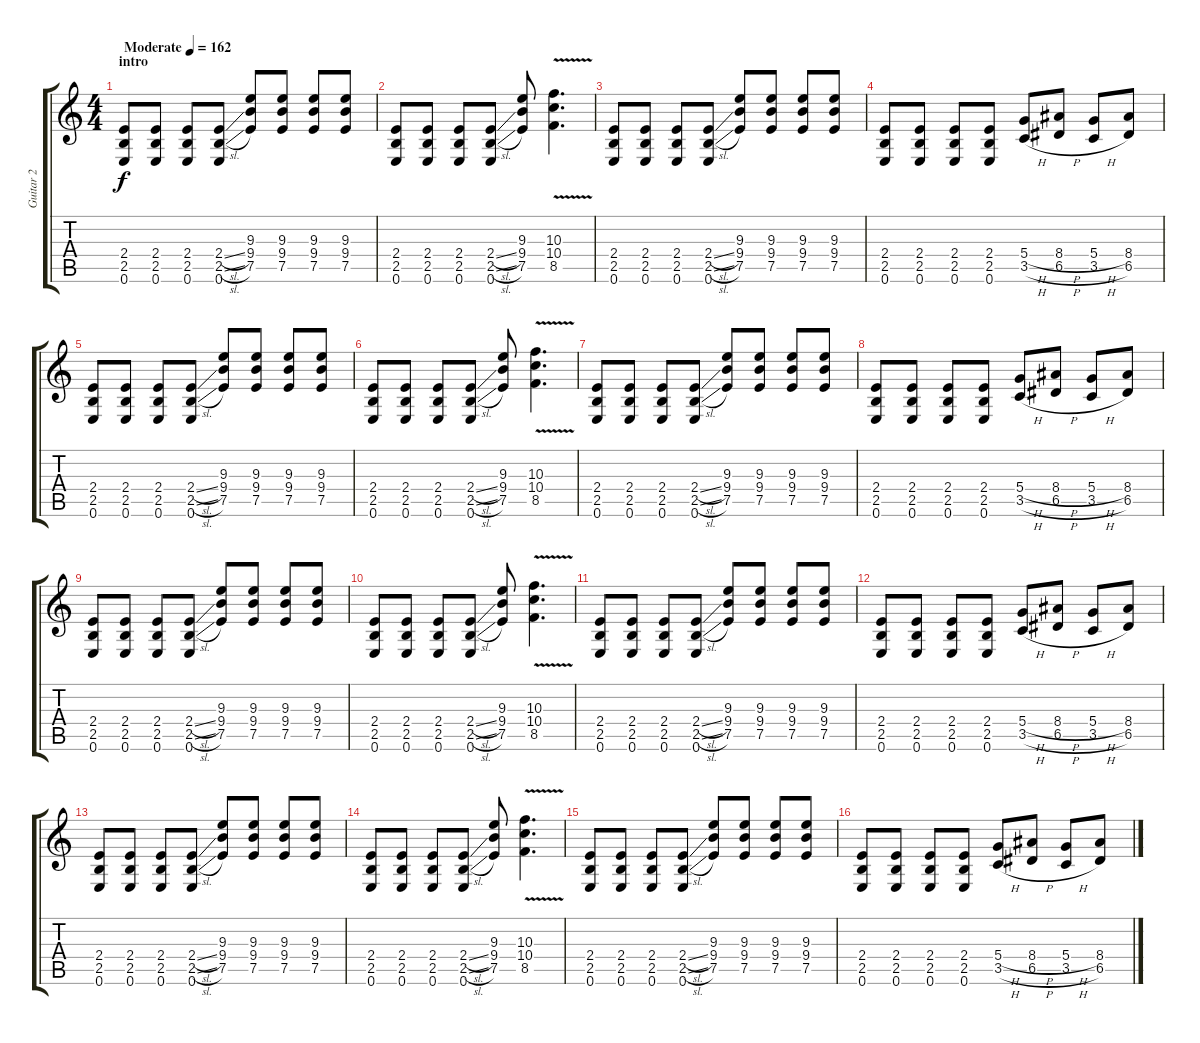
\track ("Guitar 2" "Guitar 2") {instrument distortionguitar}
\staff {score tabs}
\tuning (E4 B3 G3 D3 A2 E2) {hide}
\ts (4 4)
\section ("" "intro")
\tempo (162 "Moderate")
\clef g2
\ks c
(2.4 2.5 0.6).8{dy f instrument distortionguitar} (2.4 2.5 0.6).8 (2.4 2.5 0.6).8 (2.4{sl} 2.5{sl} 0.6).8 (9.3 9.4 7.5).8 (9.3 9.4 7.5).8 (9.3 9.4 7.5).8 (9.3 9.4 7.5).8 |
(2.4 2.5 0.6).8 (2.4 2.5 0.6).8 (2.4 2.5 0.6).8 (2.4{sl} 2.5{sl} 0.6).8 (9.3 9.4 7.5).8 (10.3{v} 10.4{v} 8.5{v}).4{d} |
(2.4 2.5 0.6).8 (2.4 2.5 0.6).8 (2.4 2.5 0.6).8 (2.4{sl} 2.5{sl} 0.6).8 (9.3 9.4 7.5).8 (9.3 9.4 7.5).8 (9.3 9.4 7.5).8 (9.3 9.4 7.5).8 |
(2.4 2.5 0.6).8 (2.4 2.5 0.6).8 (2.4 2.5 0.6).8 (2.4 2.5 0.6).8 (5.4{h} 3.5{h}).8 (8.4{h} 6.5{h}).8 (5.4{h} 3.5{h}).8 (8.4 6.5).8 |
(2.4 2.5 0.6).8 (2.4 2.5 0.6).8 (2.4 2.5 0.6).8 (2.4{sl} 2.5{sl} 0.6).8 (9.3 9.4 7.5).8 (9.3 9.4 7.5).8 (9.3 9.4 7.5).8 (9.3 9.4 7.5).8 |
(2.4 2.5 0.6).8 (2.4 2.5 0.6).8 (2.4 2.5 0.6).8 (2.4{sl} 2.5{sl} 0.6).8 (9.3 9.4 7.5).8 (10.3{v} 10.4{v} 8.5{v}).4{d} |
(2.4 2.5 0.6).8 (2.4 2.5 0.6).8 (2.4 2.5 0.6).8 (2.4{sl} 2.5{sl} 0.6).8 (9.3 9.4 7.5).8 (9.3 9.4 7.5).8 (9.3 9.4 7.5).8 (9.3 9.4 7.5).8 |
(2.4 2.5 0.6).8 (2.4 2.5 0.6).8 (2.4 2.5 0.6).8 (2.4 2.5 0.6).8 (5.4{h} 3.5{h}).8 (8.4{h} 6.5{h}).8 (5.4{h} 3.5{h}).8 (8.4 6.5).8 |
(2.4 2.5 0.6).8 (2.4 2.5 0.6).8 (2.4 2.5 0.6).8 (2.4{sl} 2.5{sl} 0.6).8 (9.3 9.4 7.5).8 (9.3 9.4 7.5).8 (9.3 9.4 7.5).8 (9.3 9.4 7.5).8 |
(2.4 2.5 0.6).8 (2.4 2.5 0.6).8 (2.4 2.5 0.6).8 (2.4{sl} 2.5{sl} 0.6).8 (9.3 9.4 7.5).8 (10.3{v} 10.4{v} 8.5{v}).4{d} |
(2.4 2.5 0.6).8 (2.4 2.5 0.6).8 (2.4 2.5 0.6).8 (2.4{sl} 2.5{sl} 0.6).8 (9.3 9.4 7.5).8 (9.3 9.4 7.5).8 (9.3 9.4 7.5).8 (9.3 9.4 7.5).8 |
(2.4 2.5 0.6).8 (2.4 2.5 0.6).8 (2.4 2.5 0.6).8 (2.4 2.5 0.6).8 (5.4{h} 3.5{h}).8 (8.4{h} 6.5{h}).8 (5.4{h} 3.5{h}).8 (8.4 6.5).8 |
(2.4 2.5 0.6).8 (2.4 2.5 0.6).8 (2.4 2.5 0.6).8 (2.4{sl} 2.5{sl} 0.6).8 (9.3 9.4 7.5).8 (9.3 9.4 7.5).8 (9.3 9.4 7.5).8 (9.3 9.4 7.5).8 |
(2.4 2.5 0.6).8 (2.4 2.5 0.6).8 (2.4 2.5 0.6).8 (2.4{sl} 2.5{sl} 0.6).8 (9.3 9.4 7.5).8 (10.3{v} 10.4{v} 8.5{v}).4{d} |
(2.4 2.5 0.6).8 (2.4 2.5 0.6).8 (2.4 2.5 0.6).8 (2.4{sl} 2.5{sl} 0.6).8 (9.3 9.4 7.5).8 (9.3 9.4 7.5).8 (9.3 9.4 7.5).8 (9.3 9.4 7.5).8 |
(2.4 2.5 0.6).8 (2.4 2.5 0.6).8 (2.4 2.5 0.6).8 (2.4 2.5 0.6).8 (5.4{h} 3.5{h}).8 (8.4{h} 6.5{h}).8 (5.4{h} 3.5{h}).8 (8.4 6.5).8
